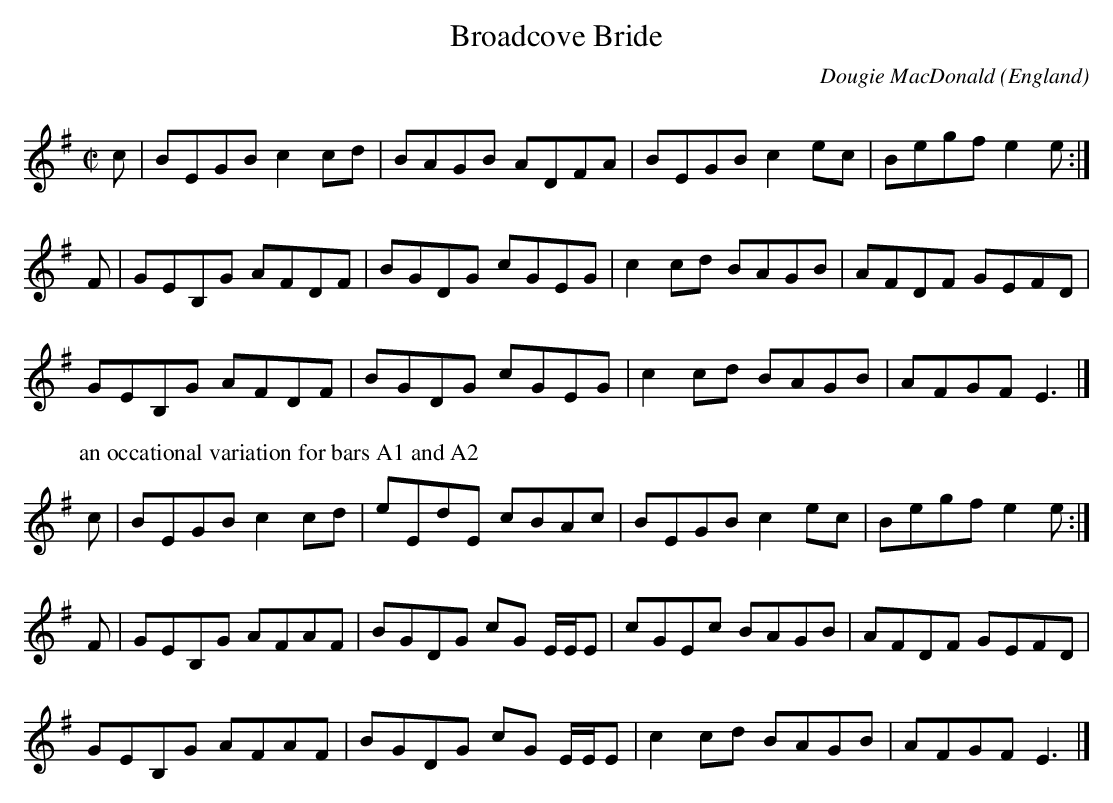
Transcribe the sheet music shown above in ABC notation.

X:1
T:Broadcove Bride
C:Dougie MacDonald
Q:300
O:England
L:1/8
M:C|
K:Eminor
c|BEGB c2 cd|BAGB ADFA|BEGB c2 ec|Begf e2 e:|
F|GEB,G AFDF|BGDG cGEG|c2 cd BAGB| AFDF GEFD|
GEB,G AFDF|BGDG cGEG|c2 cd BAGB|AFGF E3|]
P:an occational variation for bars A1 and A2
c|BEGB c2 cd|eEdE cBAc|BEGB c2 ec|Begf e2 e:|
F|GEB,G AFAF|BGDG cG E/E/E|cGEc BAGB| AFDF GEFD|
GEB,G AFAF|BGDG cG E/E/E|c2 cd BAGB|AFGF E3|]
